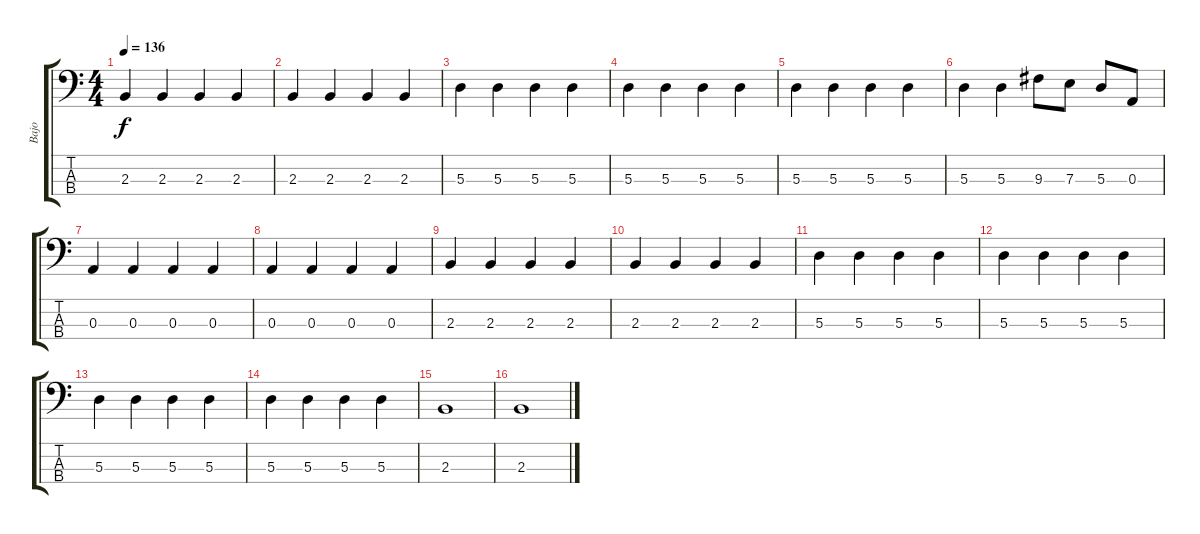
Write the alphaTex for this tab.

\track ("Bajo" "Bajo") {instrument electricbasspick}
\staff {score tabs}
\tuning (G2 D2 A1 E1) {hide}
\ts (4 4)
\tempo 136
\clef f4
\ks c
2.3.4{dy f} 2.3.4 2.3.4 2.3.4 |
2.3.4 2.3.4 2.3.4 2.3.4 |
5.3.4 5.3.4 5.3.4 5.3.4 |
5.3.4 5.3.4 5.3.4 5.3.4 |
5.3.4 5.3.4 5.3.4 5.3.4 |
5.3.4 5.3.4 9.3.8 7.3.8 5.3.8 0.3.8 |
0.3.4 0.3.4 0.3.4 0.3.4 |
0.3.4 0.3.4 0.3.4 0.3.4 |
2.3.4 2.3.4 2.3.4 2.3.4 |
2.3.4 2.3.4 2.3.4 2.3.4 |
5.3.4 5.3.4 5.3.4 5.3.4 |
5.3.4 5.3.4 5.3.4 5.3.4 |
5.3.4 5.3.4 5.3.4 5.3.4 |
5.3.4 5.3.4 5.3.4 5.3.4 |
2.3.1 |
2.3.1
